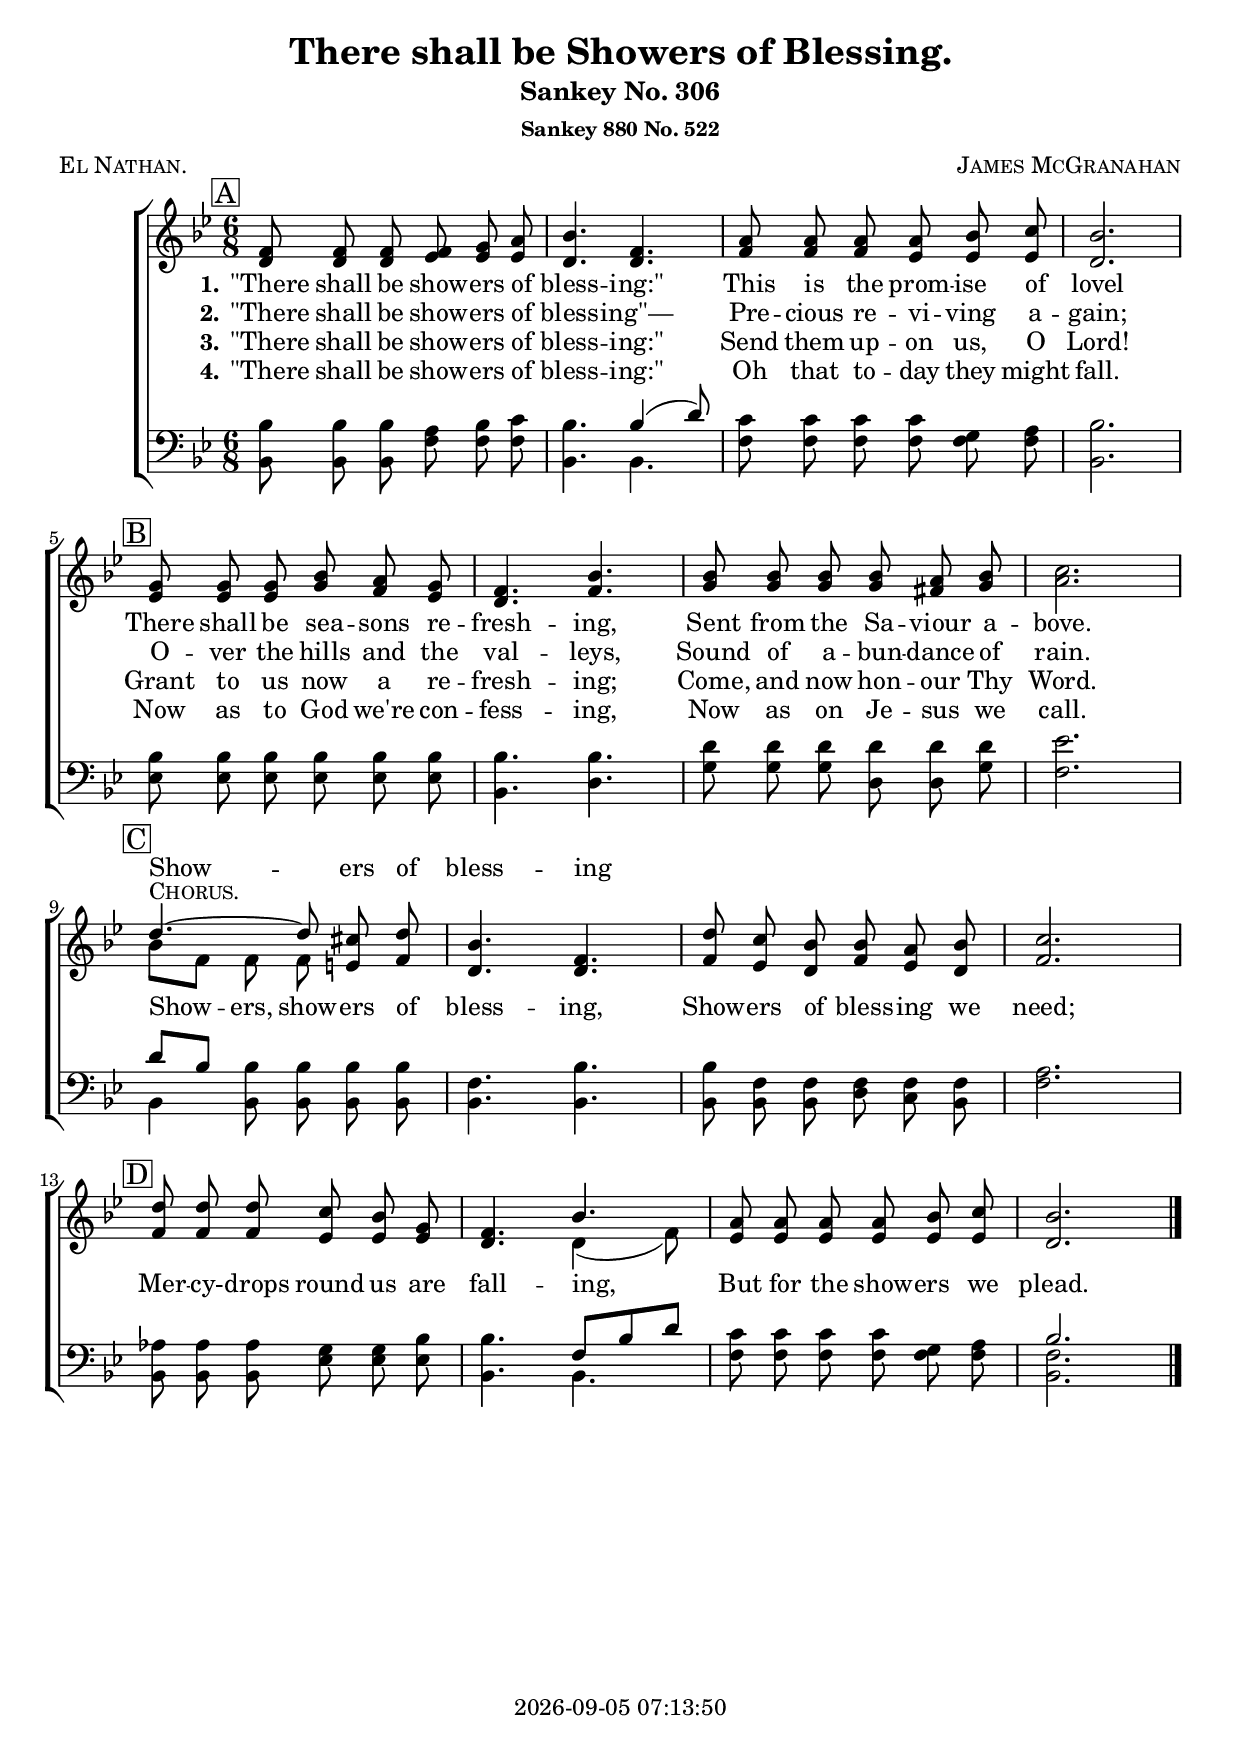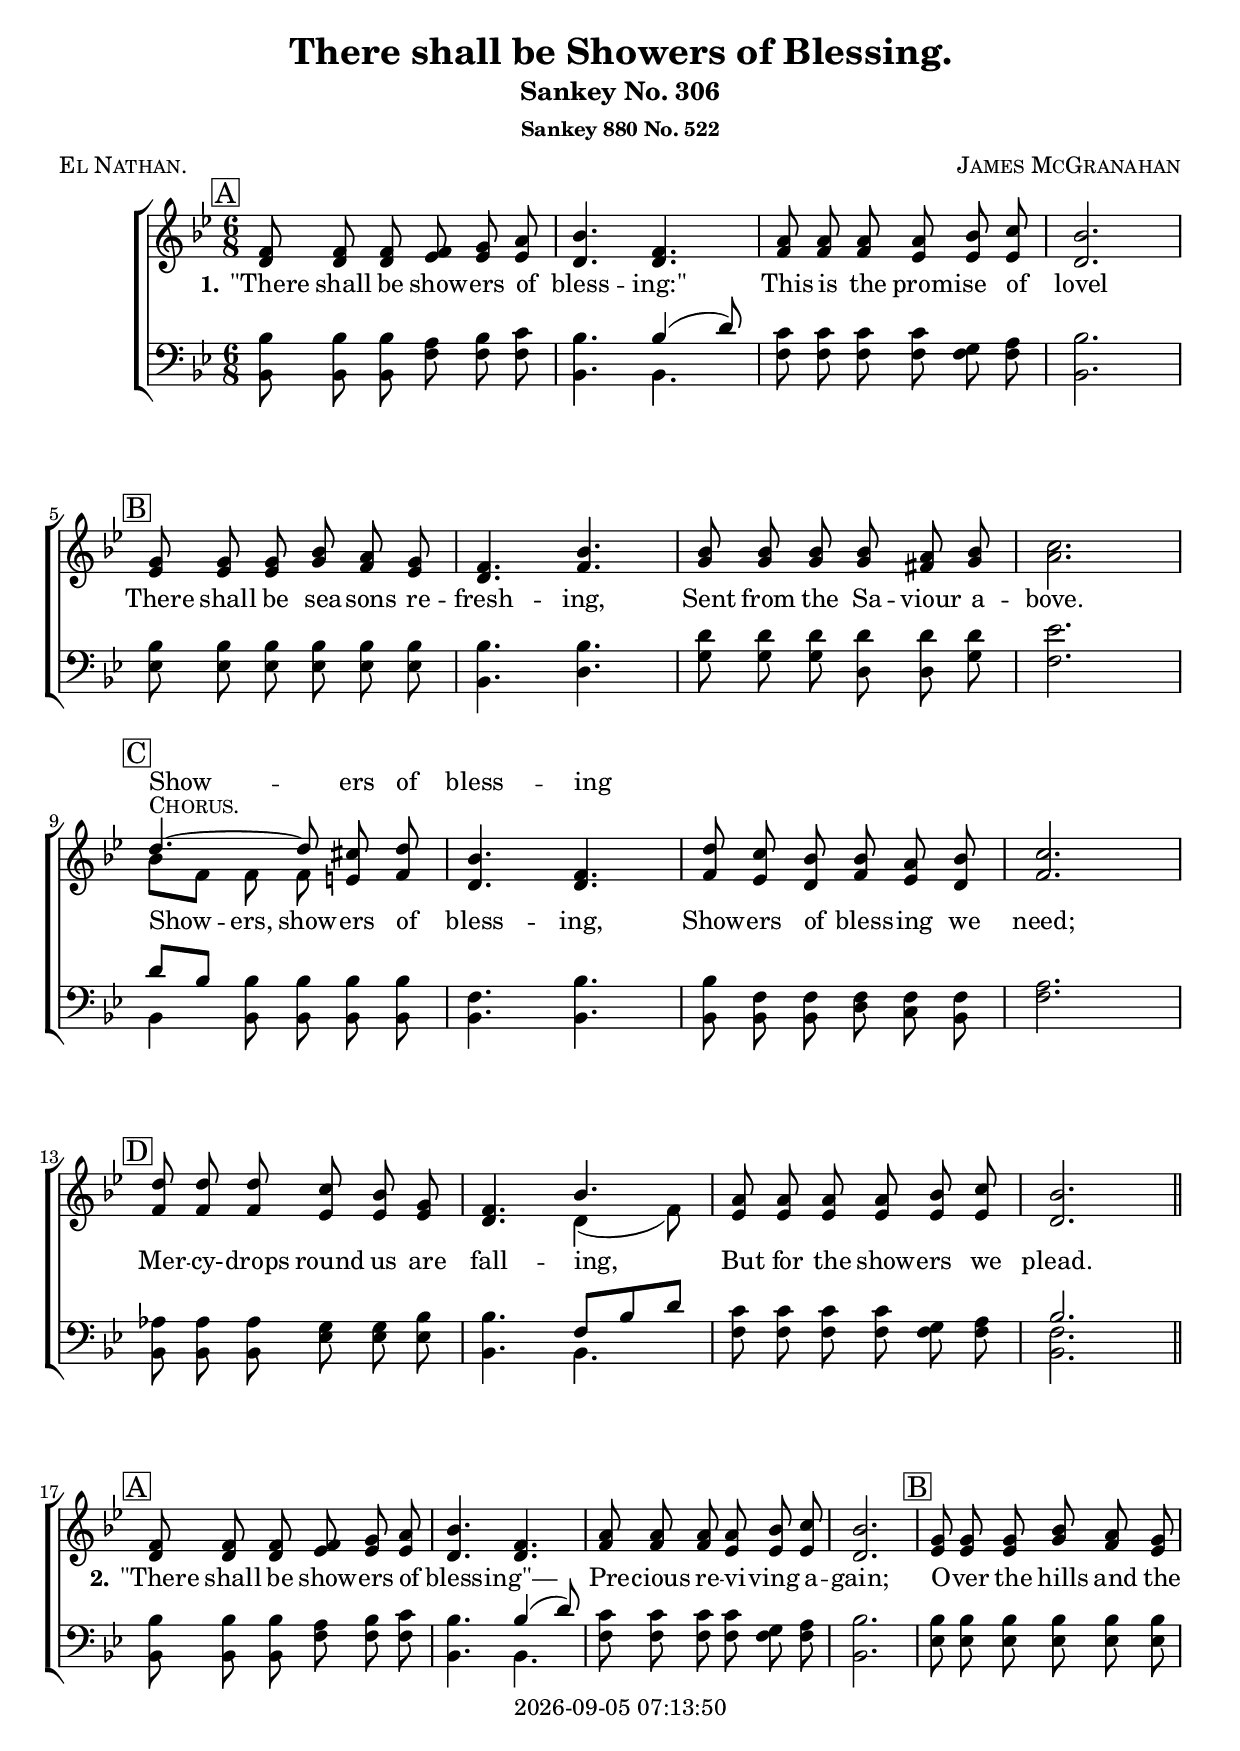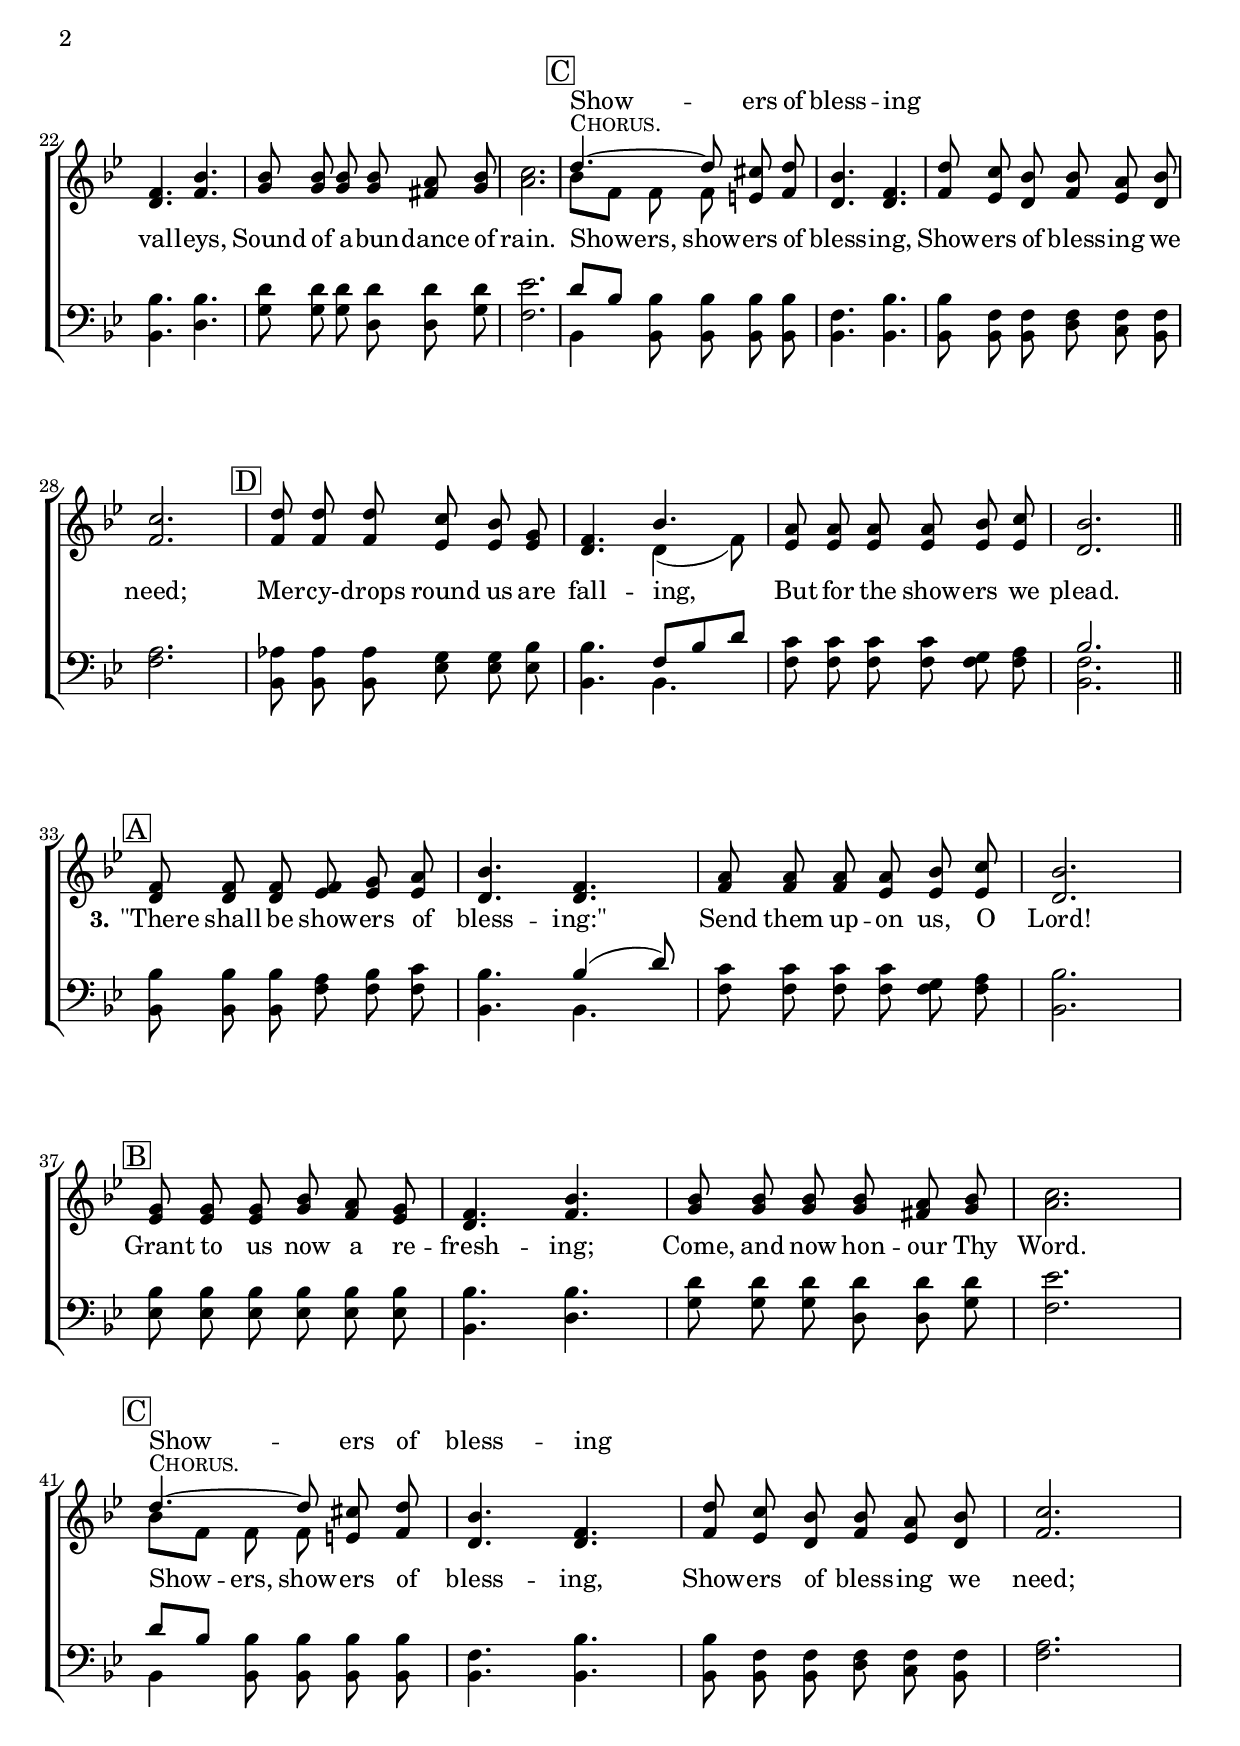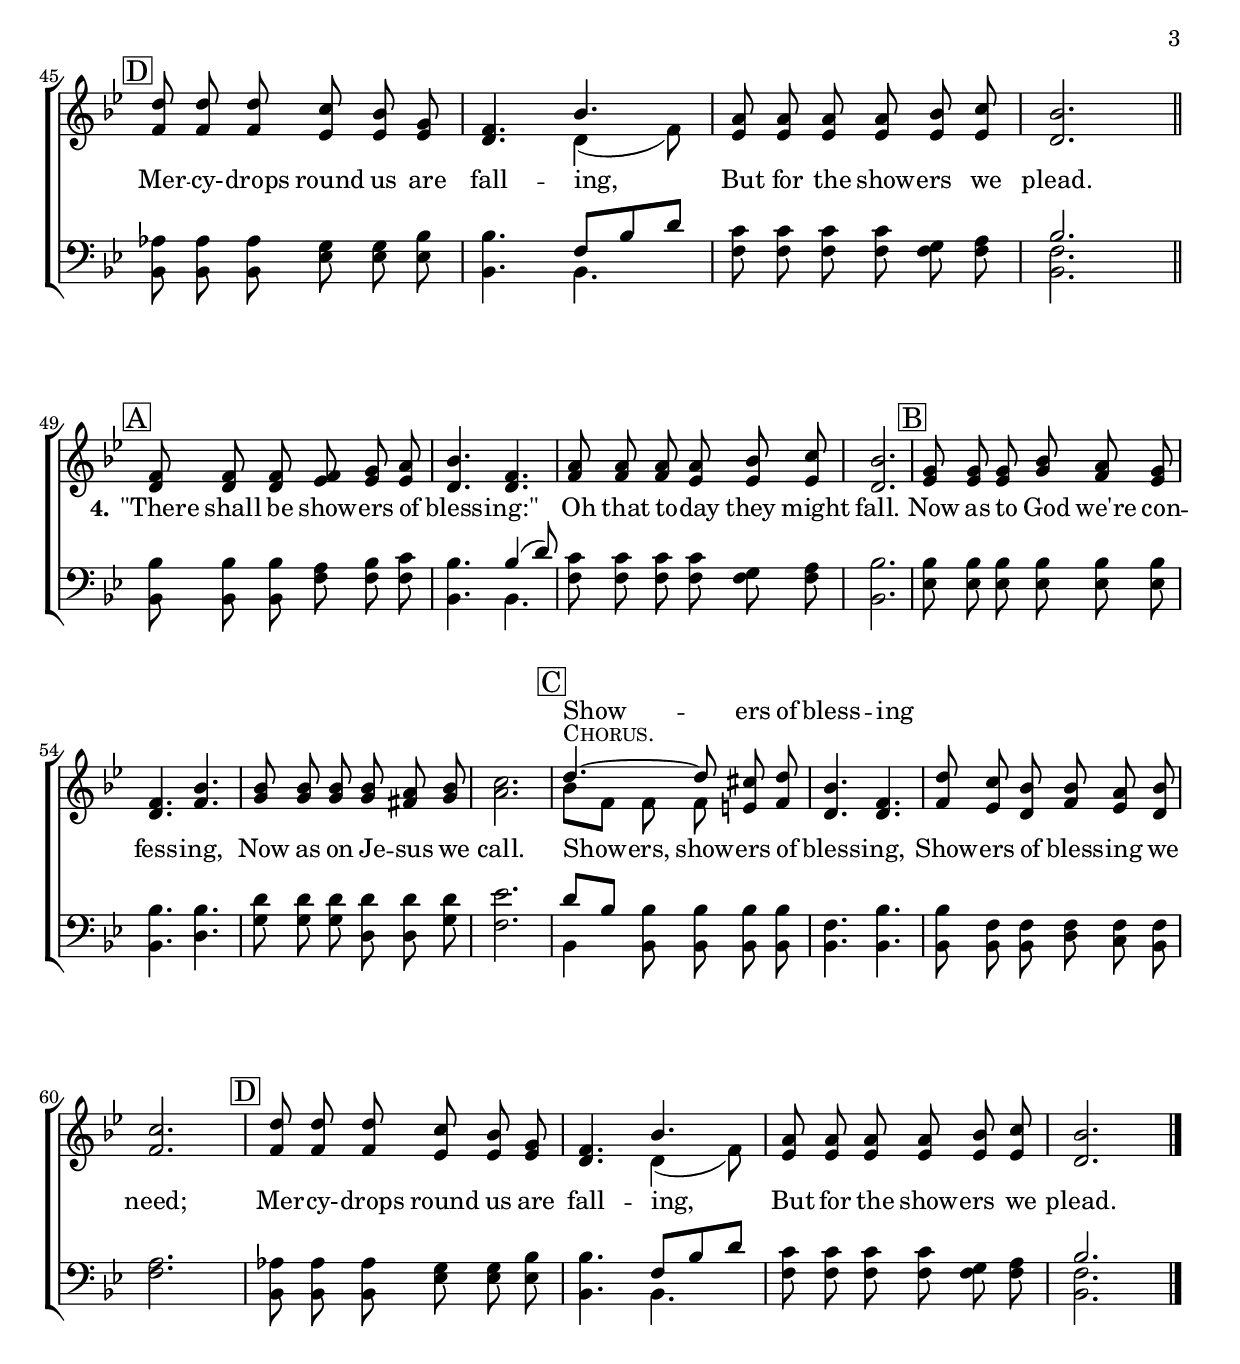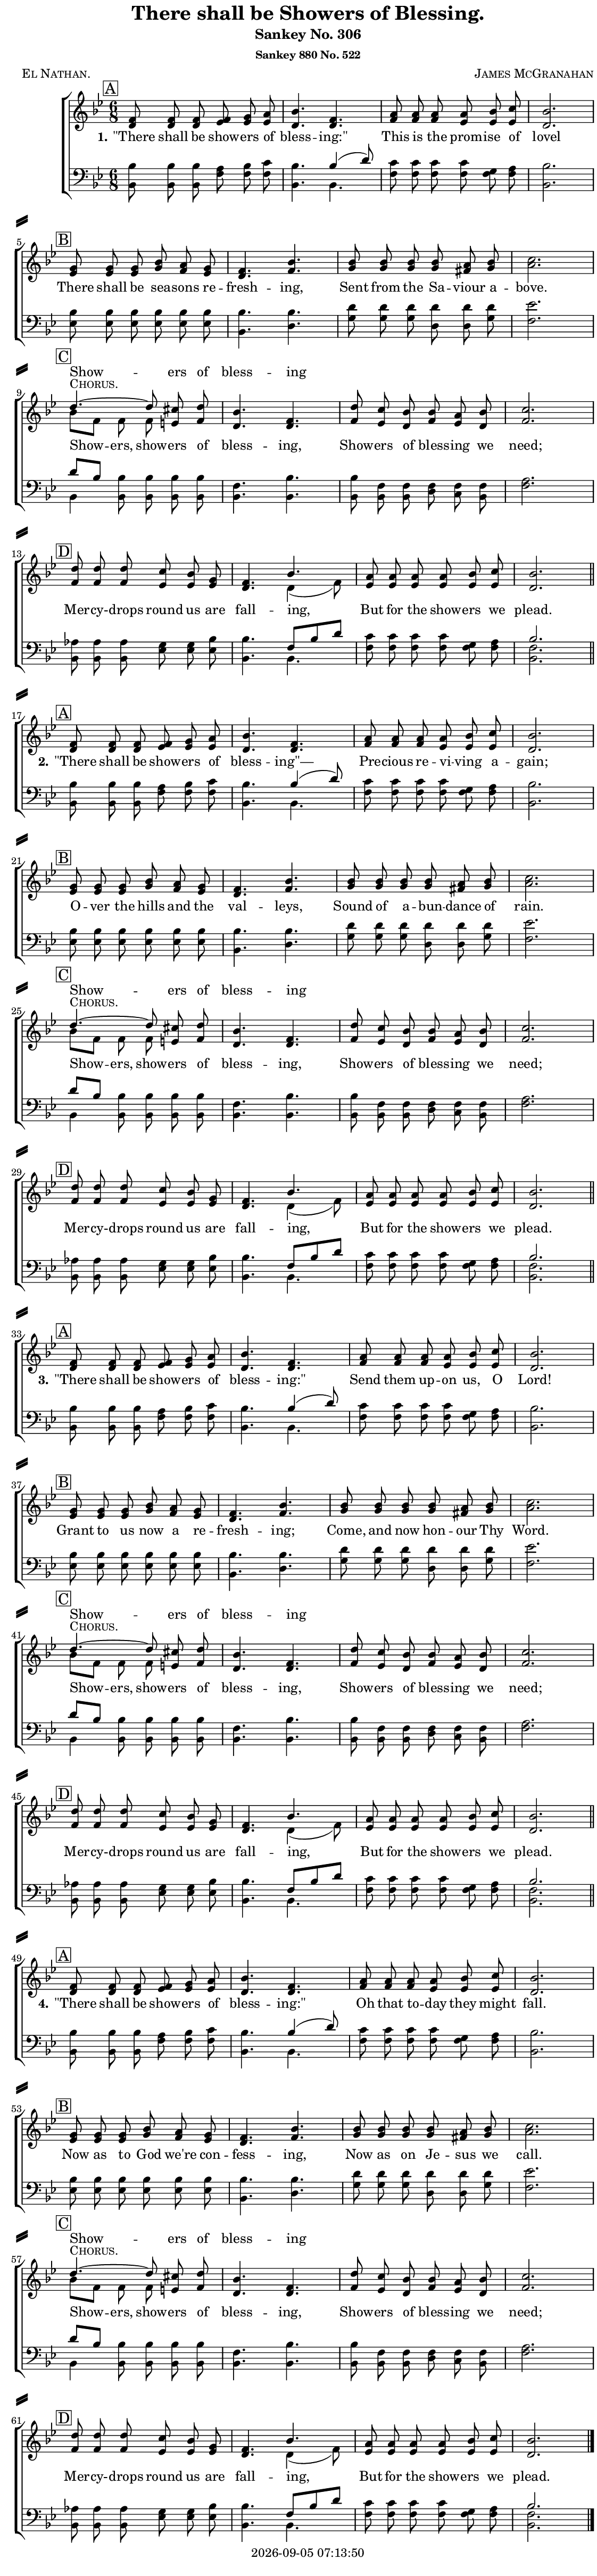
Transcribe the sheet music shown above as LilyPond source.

\version "2.22.1"

\include "articulate.ly"

today = #(strftime "%Y-%m-%d %H:%M:%S" (localtime (current-time)))

\header {
% centered at top
%  dedication  = "dedication"
  title       = "There shall be Showers of Blessing."
  subtitle    = "Sankey No. 306"
  subsubtitle = "Sankey 880 No. 522"
%  instrument  = "instrument"
  
% arrangement of following lines:
%
%  poet    composer
%  meter   arranger
%  piece       opus

  composer    = \markup\smallCaps "James McGranahan"
%  arranger    = "arranger"
%  opus        = "opus"

  poet        = \markup\smallCaps "El Nathan."
%  meter       = \markup\smallCaps "meter"
%  piece       = \markup\smallCaps "piece"

% centered at bottom
% tagline     = "tagline" % default lilypond version
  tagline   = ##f
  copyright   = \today
}

% #(set-global-staff-size 16)

global = {
  \key bes \major
  \time 6/8
}

RehearsalTrack = {
% \set Score.currentBarNumber = #5
  \mark \markup { \box "A" } s2.*4
  \mark \markup { \box "B" } s2.*4
  \mark \markup { \box "C" } s2.*4
  \mark \markup { \box "D" } s2.*4
}

TempoTrack = {
  \set Score.tempoHideNote = ##t
  \tempo 4=120
}

nl = { \bar "||" \break }

soprano = \relative {
  \autoBeamOff
  f'8 8 8 8 g a
  bes4. f
  a8 8 8 8 bes c
  bes2.
  g8 8 8 bes a g % B
  f4. bes
  bes8 8 8 8 a bes
  c2.
  d4.^\markup\smallCaps Chorus. ~8 cis d % C
  bes4. f
  d'8 c bes bes a bes
  c2.
  d8 8 8 c bes g % D
  f4. bes
  a8 8 8 8 bes c
  bes2.
}

alto = \relative {
  \autoBeamOff
  d'8 8 8 ees ees ees
  d4. d
  f8 8 8 ees ees ees
  d2.
  ees8 8 8 g f ees % B
  d4. f
  g8 8 8 8 fis g
  a2.
  bes8[f] f f e f % C
  d4. 4.
  f8 ees d f ees d
  f2.
  f8 8 8 ees ees ees % D
  d4. d4(f8)
  ees8 8 8 8 8 8
  d2.
}

tenor = \relative {
  \autoBeamOff
  bes8 8 8 a bes c
  bes4. 4(d8)
  c8 8 8 8 g a
  bes2.
  bes8 8 8 8 8 8 % B
  bes4. 4.
  d8 8 8 8 8 8
  ees2.
  d8[bes] 8 8 8 8 % C
  f4. bes
  bes8 f f f f f
  a2.
  aes8 8 8 g g bes % D
  bes4. f8[bes d]
  c8 8 8 8 g a
  bes2.
}

bass = \relative {
  \autoBeamOff
  bes,8 8 8 f' f f
  bes,4. 4.
  f'8 8 8 8 8 8
  bes,2.
  ees8 8 8 8 8 8 % B
  bes4. d
  g8 8 8 d d g
  f2.
  bes,4 8 8 8 8 % C
  bes4. 4.
  bes8 8 8 d c bes
  f'2.
  bes,8 8 8 ees ees ees % D
  bes4. 4.
  f'8 8 8 8 8 8
  <bes, f'>2.
}

nom  = {   \set ignoreMelismata = ##t }
yesm = { \unset ignoreMelismata       }

chorus = \lyricmode {
  Show -- ers, show -- ers of bless -- ing,
  Show -- ers of bless -- ing we need;
  Mer -- cy- -- drops round us are fall -- ing,
  But for the show -- ers we plead.
}

chorusSopAbove = \lyricmode {
  _ _ _ _ _ _ _ _
  _ _ _ _ _ _ _
  _ _ _ _ _ _ _ _
  _ _ _ _ _ _ _
  Show -- ers of bless -- ing
  _ _ _ _ _ _ _
  _ _ _ _ _ _ _ _
  _ _ _ _ _ _ _
}

verses = 4

wordsOne = \lyricmode {
  \set stanza = "1."
  "\"There" shall be show -- ers of bless -- "ing:\""
  This is the prom -- ise of lovel
  There shall be sea -- sons re -- fresh -- ing,
  Sent from the Sa -- viour a -- bove.
}
  
wordsTwo = \lyricmode {
  \set stanza = "2."
  "\"There" shall be show -- ers of bless -- "ing\"—"
  Pre -- cious re -- vi -- ving a -- gain;
  O -- ver the hills and the val -- leys,
  Sound of a -- bun -- dance of rain.
}
  
wordsThree = \lyricmode {
  \set stanza = "3."
  "\"There" shall be show -- ers of bless -- "ing:\""
  Send them up -- on us, O Lord!
  Grant to us now a re -- fresh -- ing;
  Come, and now hon -- our Thy Word.
}
  
wordsFour = \lyricmode {
  \set stanza = "4."
  "\"There" shall be show -- ers of bless -- "ing:\""
  Oh that to -- day they might fall.
  Now as to God we're con -- fess -- ing,
  Now as on Je -- sus we call.
}
  
wordsMidi = \lyricmode {
  \set stanza = "1."
  "\"There " "shall " "be " show "ers " "of " bless "ing:\" "
  "\nThis " "is " "the " prom "ise " "of " "lovel "
  "\nThere " "shall " "be " sea "sons " re fresh "ing, "
  "\nSent " "from " "the " Sa "viour " a "bove. "
  "\nShow" "ers, " show "ers " "of " bless "ing, "
  "\nShow" "ers " "of " bless "ing " "we " "need; "
  "\nMer" cy- "drops " "round " "us " "are " fall "ing, "
  "\nBut " "for " "the " show "ers " "we " "plead. "

  \set stanza = "2."
  "\n\"There " "shall " "be " show "ers " "of " bless "ing\"— "
  "\nPre" "cious " re vi "ving " a "gain; "
  "\nO" "ver " "the " "hills " "and " "the " val "leys, "
  "\nSound " "of " a bun "dance " "of " "rain. "
  "\nShow" "ers, " show "ers " "of " bless "ing, "
  "\nShow" "ers " "of " bless "ing " "we " "need; "
  "\nMer" cy- "drops " "round " "us " "are " fall "ing, "
  "\nBut " "for " "the " show "ers " "we " "plead. "

  \set stanza = "3."
  "\n\"There " "shall " "be " show "ers " "of " bless "ing:\" "
  "\nSend " "them " up "on " "us, " "O " "Lord! "
  "\nGrant " "to " "us " "now " "a " re fresh "ing; "
  "\nCome, " "and " "now " hon "our " "Thy " "Word. "
  "\nShow" "ers, " show "ers " "of " bless "ing, "
  "\nShow" "ers " "of " bless "ing " "we " "need; "
  "\nMer" cy- "drops " "round " "us " "are " fall "ing, "
  "\nBut " "for " "the " show "ers " "we " "plead. "

  \set stanza = "4."
  "\n\"There " "shall " "be " show "ers " "of " bless "ing:\" "
  "\nOh " "that " to "day " "they " "might " "fall. "
  "\nNow " "as " "to " "God " "we're " con fess "ing, "
  "\nNow " "as " "on " Je "sus " "we " "call. "
  "\nShow" "ers, " show "ers " "of " bless "ing, "
  "\nShow" "ers " "of " bless "ing " "we " "need; "
  "\nMer" cy- "drops " "round " "us " "are " fall "ing, "
  "\nBut " "for " "the " show "ers " "we " "plead. "
}
  
wordsMidiSop = \lyricmode {
  \set stanza = "1."
  "\"There " "shall " "be " show "ers " "of " bless "ing:\" "
  "\nThis " "is " "the " prom "ise " "of " "lovel "
  "\nThere " "shall " "be " sea "sons " re fresh "ing, "
  "\nSent " "from " "the " Sa "viour " a "bove. "
  "\nShow" "ers " "of " bless "ing, "
  "\nShow" "ers " "of " bless "ing " "we " "need; "
  "\nMer" cy- "drops " "round " "us " "are " fall "ing, "
  "\nBut " "for " "the " show "ers " "we " "plead. "

  \set stanza = "2."
  "\n\"There " "shall " "be " show "ers " "of " bless "ing\"— "
  "\nPre" "cious " re vi "ving " a "gain; "
  "\nO" "ver " "the " "hills " "and " "the " val "leys, "
  "\nSound " "of " a bun "dance " "of " "rain. "
  "\nShow" "ers " "of " bless "ing, "
  "\nShow" "ers " "of " bless "ing " "we " "need; "
  "\nMer" cy- "drops " "round " "us " "are " fall "ing, "
  "\nBut " "for " "the " show "ers " "we " "plead. "

  \set stanza = "3."
  "\n\"There " "shall " "be " show "ers " "of " bless "ing:\" "
  "\nSend " "them " up "on " "us, " "O " "Lord! "
  "\nGrant " "to " "us " "now " "a " re fresh "ing; "
  "\nCome, " "and " "now " hon "our " "Thy " "Word. "
  "\nShow" "ers " "of " bless "ing, "
  "\nShow" "ers " "of " bless "ing " "we " "need; "
  "\nMer" cy- "drops " "round " "us " "are " fall "ing, "
  "\nBut " "for " "the " show "ers " "we " "plead. "

  \set stanza = "4."
  "\n\"There " "shall " "be " show "ers " "of " bless "ing:\" "
  "\nOh " "that " to "day " "they " "might " "fall. "
  "\nNow " "as " "to " "God " "we're " con fess "ing, "
  "\nNow " "as " "on " Je "sus " "we " "call. "
  "\nShow" "ers " "of " bless "ing, "
  "\nShow" "ers " "of " bless "ing " "we " "need; "
  "\nMer" cy- "drops " "round " "us " "are " fall "ing, "
  "\nBut " "for " "the " show "ers " "we " "plead. "
}

\book {
  \bookOutputSuffix "midi"
  \score {
%    \articulate
        \new ChoirStaff <<
                                % Soprano staff
          \new Staff = soprano
          <<
            \new Voice { \repeat unfold \verses \TempoTrack     }
            \new Voice { \global \repeat unfold \verses \alto \bar "|." }
            \addlyrics \wordsMidi
          >>
                                % Alto staff
          \new Staff = alto
          <<
            \new Voice { \global \repeat unfold \verses { \alto \nl } \bar "|." }
          >>
                                % Tenor staff
          \new Staff = tenor
          <<
            \clef "treble_8"
            \new Voice { \global \repeat unfold \verses \tenor }
          >>
                                % Bass staff
          \new Staff = bass
          <<
            \clef "bass"
            \new Voice { \global \repeat unfold \verses \bass }
          >>
        >>
    \midi {}
  }
}


\book {
  \bookOutputSuffix "midi-sop"
  \score {
%    \articulate
        \new ChoirStaff <<
                                % Soprano staff
          \new Staff = soprano
          <<
            \new Voice { \repeat unfold \verses \TempoTrack     }
            \new Voice { \global \repeat unfold \verses \soprano \bar "|." }
            \addlyrics \wordsMidiSop
          >>
                                % Alto staff
          \new Staff = alto
          <<
            \new Voice { \global \repeat unfold \verses { \alto \nl } \bar "|." }
          >>
                                % Tenor staff
          \new Staff = tenor
          <<
            \clef "treble_8"
            \new Voice { \global \repeat unfold \verses \tenor }
          >>
                                % Bass staff
          \new Staff = bass
          <<
            \clef "bass"
            \new Voice { \global \repeat unfold \verses \bass }
          >>
        >>
    \midi {}
  }
}

\book {
  \bookOutputSuffix "repeat"
  \score {
        \new ChoirStaff <<
                                  % Joint soprano/alto staff
          \new Staff = women \with { printPartCombineTexts = ##f }
          <<
            \new Voice \RehearsalTrack
            \new Voice \TempoTrack
            \new NullVoice = "alignerS" \soprano
            \new NullVoice = "aligner"  \alto
            \new Voice = "women" \partCombine { \global \soprano \bar "|." } { \global \alto }
            \new Lyrics \with {alignAboveContext = women} \lyricsto "alignerS" { \chorusSopAbove }
            \new Lyrics \lyricsto "aligner" { \wordsOne \chorus }
            \new Lyrics \lyricsto "aligner"   \wordsTwo
            \new Lyrics \lyricsto "aligner"   \wordsThree
            \new Lyrics \lyricsto "aligner"   \wordsFour
          >>
                                  % Joint tenor/bass staff
          \new Staff \with { printPartCombineTexts = ##f }
          <<
            \clef "bass"
            \new Voice = "men" \partCombine { \global \tenor } { \global \bass }
          >>
        >>
    \layout {
      indent = 1.5\cm
      \context {
        \Staff \RemoveAllEmptyStaves
      }
    }
  }
}

\book {
  \bookOutputSuffix "single"
  \score {
        \new ChoirStaff <<
                                  % Joint soprano/alto staff
          \new Staff = women \with { printPartCombineTexts = ##f }
          <<
            \new Voice { \repeat unfold \verses \RehearsalTrack }
            \new Voice { \repeat unfold \verses \TempoTrack }
            \new NullVoice = "alignerS" { \repeat unfold \verses \soprano }
            \new NullVoice = "aligner" { \repeat unfold \verses \alto }
            \new Voice = "women" \partCombine { \global \repeat unfold \verses \soprano \bar "|." }
                                               { \global \repeat unfold \verses { \alto \nl } \bar "|." }
            \new Lyrics \with {alignAboveContext = women} \lyricsto alignerS { \repeat unfold \verses \chorusSopAbove }
            \new Lyrics \lyricsto "aligner" { \wordsOne   \chorus
                                              \wordsTwo   \chorus
                                              \wordsThree \chorus
                                              \wordsFour  \chorus
                                            }
          >>
                                  % Joint tenor/bass staff
          \new Staff \with { printPartCombineTexts = ##f }
          <<
            \clef "bass"
            \new Voice = "men" \partCombine { \global \repeat unfold \verses \tenor }
                                            { \global \repeat unfold \verses \bass }
          >>
        >>
    \layout {
      indent = 1.5\cm
      \context {
        \Staff \RemoveAllEmptyStaves
      }
    }
  }
}


\book {
  \bookOutputSuffix "singlepage"
  \paper {
    top-margin = 0
    left-margin = 7
    right-margin = 1
    paper-width = 190\mm
    page-breaking = #ly:one-page-breaking
    system-system-spacing.basic-distance = #15
    system-separator-markup = \slashSeparator
  }
  \score {
        \new ChoirStaff <<
                                  % Joint soprano/alto staff
          \new Staff = women \with { printPartCombineTexts = ##f }
          <<
            \new Voice { \repeat unfold \verses \RehearsalTrack }
            \new Voice { \repeat unfold \verses \TempoTrack }
            \new NullVoice = "alignerS" { \repeat unfold \verses \soprano }
            \new NullVoice = "aligner" { \repeat unfold \verses \alto }
            \new Voice = "women" \partCombine { \global \repeat unfold \verses \soprano \bar "|." }
                                               { \global \repeat unfold \verses { \alto \nl } \bar "|." }
            \new Lyrics \with {alignAboveContext = women} \lyricsto alignerS { \repeat unfold \verses \chorusSopAbove }
            \new Lyrics \lyricsto "aligner" { \wordsOne   \chorus
                                              \wordsTwo   \chorus
                                              \wordsThree \chorus
                                              \wordsFour  \chorus
                                            }
          >>
                                  % Joint tenor/bass staff
          \new Staff \with { printPartCombineTexts = ##f }
          <<
            \clef "bass"
            \new Voice = "men" \partCombine { \global \repeat unfold \verses \tenor }
                                            { \global \repeat unfold \verses \bass }
          >>
        >>
    \layout {
      indent = 1.5\cm
      \context {
        \Staff \RemoveAllEmptyStaves
      }
    }
  }
}
